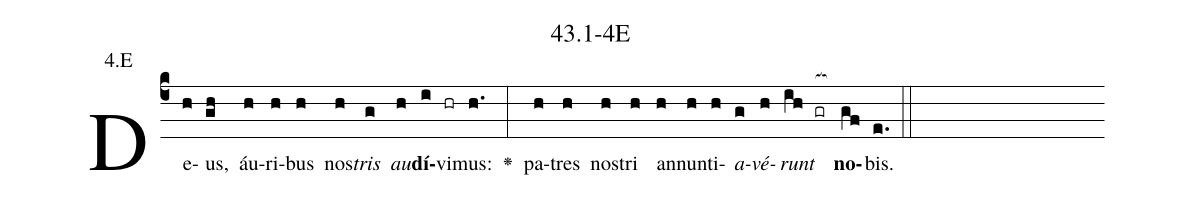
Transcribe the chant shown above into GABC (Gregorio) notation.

name: 43.1-4E;
annotation: 4.E;
%%
(c4)De(h)us,(gh) áu(h)ri(h)bus(h) nos(h)<i>tris</i>(g) <i>au</i>(h)<b>dí</b>(i)vi(hr)mus:(h.) <v>\greheightstar</v>(:) pa(h)tres(h) nos(h)tri(h) an(h)nun(h)ti(h)<i>a</i>(g)<i>vé</i>(h)<i>runt</i>(ih gr[ocb:1{]) <b>no</b>(gf[ocb:0}])bis.(e.) (::)


%E(h) u(g) o(h) u(ih) a(gf) e.(e.) (::)
